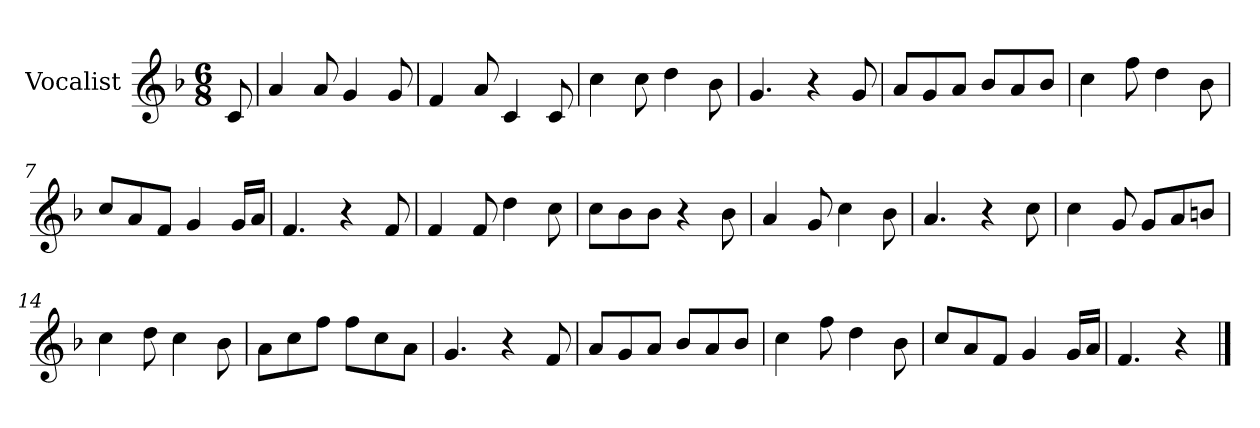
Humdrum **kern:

**kern
*part1
*staff1
*I"Vocalist
*k[b-]
*F:
*M6/8
=
8c
=1
4a
8a
4g
8g
=2
4f
8a
4c
8c
=3
4cc
8cc
4dd
8b-
=4
4.g
4r
8g
=5
8aL
8g
8aJ
8b-L
8a
8b-J
=6
4cc
8ff
4dd
8b-
=7
8ccL
8a
8fJ
4g
16gLL
16aJJ
=8
4.f
4r
8f
=9
4f
8f
4dd
8cc
=10
8ccL
8b-
8b-J
4r
8b-
=11
4a
8g
4cc
8b-
=12
4.a
4r
8cc
=13
4cc
8g
8gL
8a
8bnJ
=14
4cc
8dd
4cc
8b-
=15
8aL
8cc
8ffJ
8ffL
8cc
8aJ
=16
4.g
4r
8f
=17
8aL
8g
8aJ
8b-L
8a
8b-J
=18
4cc
8ff
4dd
8b-
=19
8ccL
8a
8fJ
4g
16gLL
16aJJ
=20
4.f
4r
==
*-
